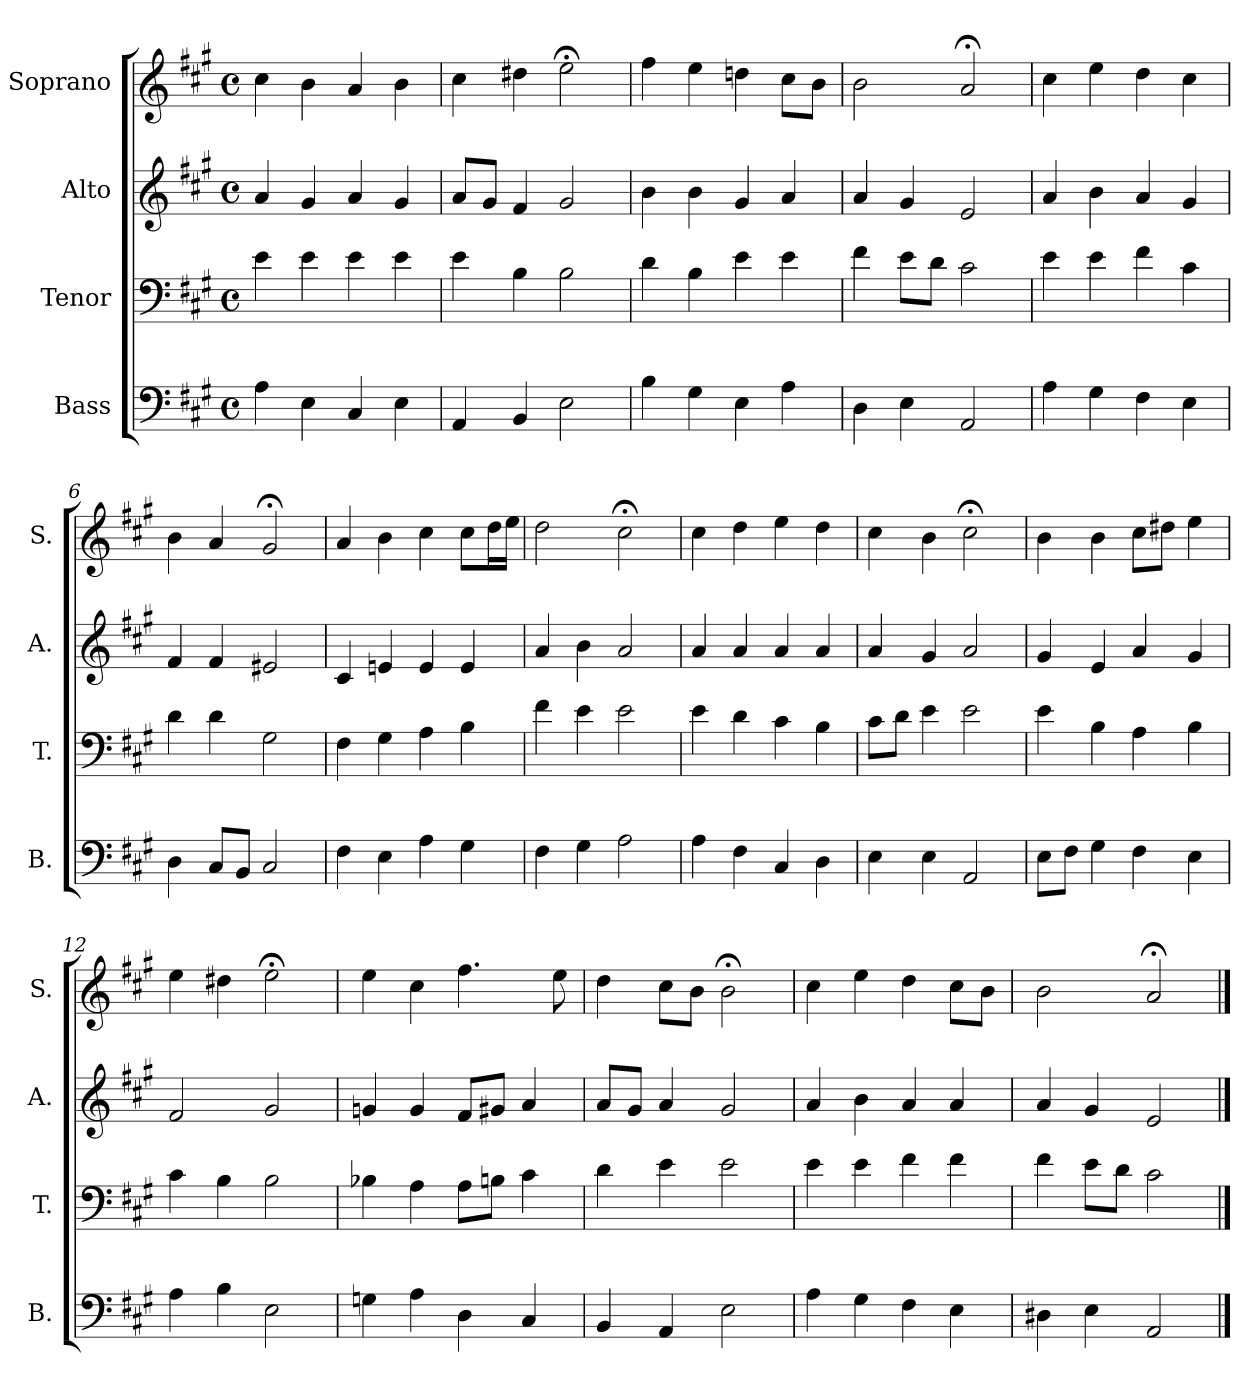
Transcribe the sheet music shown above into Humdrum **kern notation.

**kern	**kern	**kern	**kern
*part4	*part3	*part2	*part1
*staff4	*staff3	*staff2	*staff1
*I"Bass	*I"Tenor	*I"Alto	*I"Soprano
*I'B.	*I'T.	*I'A.	*I'S.
*clefF4	*clefF4	*clefG2	*clefG2
*k[f#c#g#]	*k[f#c#g#]	*k[f#c#g#]	*k[f#c#g#]
*A:	*A:	*A:	*A:
*M4/4	*M4/4	*M4/4	*M4/4
*met(c)	*met(c)	*met(c)	*met(c)
=1	=1	=1	=1
4A\	4e\	4a/	4cc#\
4E\	4e\	4g#/	4b\
4C#/	4e\	4a/	4a/
4E\	4e\	4g#/	4b\
=2	=2	=2	=2
4AA/	4e\	8a/L	4cc#\
.	.	8g#/J	.
4BB/	4B\	4f#/	4dd#X\
2E\	2B\	2g#/	2ee;<\
=3	=3	=3	=3
4B\	4d\	4b\	4ff#\
4G#\	4B\	4b\	4ee\
4E\	4e\	4g#/	4ddn\
4A\	4e\	4a/	8cc#\L
.	.	.	8b\J
=4	=4	=4	=4
4D\	4f#\	4a/	2b\
4E\	8e\L	4g#/	.
.	8d\J	.	.
2AA/	2c#\	2e/	2a;</
=5	=5	=5	=5
4A\	4e\	4a/	4cc#\
4G#\	4e\	4b\	4ee\
4F#\	4f#\	4a/	4dd\
4E\	4c#\	4g#/	4cc#\
=6	=6	=6	=6
4D\	4d\	4f#/	4b\
8C#/L	4d\	4f#/	4a/
8BB/J	.	.	.
2C#/	2G#\	2e#X/	2g#;</
!!LO:LB:g=z
=7	=7	=7	=7
4F#\	4F#\	4c#/	4a/
4E\	4G#\	4en/	4b\
4A\	4A\	4e/	4cc#\
4G#\	4B\	4e/	8cc#\L
.	.	.	16dd\L
.	.	.	16ee\JJ
=8	=8	=8	=8
4F#\	4f#\	4a/	2dd\
4G#\	4e\	4b\	.
2A\	2e\	2a/	2cc#;<\
=9	=9	=9	=9
4A\	4e\	4a/	4cc#\
4F#\	4d\	4a/	4dd\
4C#/	4c#\	4a/	4ee\
4D\	4B\	4a/	4dd\
=10	=10	=10	=10
4E\	8c#\L	4a/	4cc#\
.	8d\J	.	.
4E\	4e\	4g#/	4b\
2AA/	2e\	2a/	2cc#;<\
=11	=11	=11	=11
8E\L	4e\	4g#/	4b\
8F#\J	.	.	.
4G#\	4B\	4e/	4b\
4F#\	4A\	4a/	8cc#\L
.	.	.	8dd#X\J
4E\	4B\	4g#/	4ee\
!!LO:LB:g=z
=12	=12	=12	=12
4A\	4c#\	2f#/	4ee\
4B\	4B\	.	4dd#X\
2E\	2B\	2g#/	2ee;<\
=13	=13	=13	=13
4Gn\	4B-X\	4gn/	4ee\
4A\	4A\	4g/	4cc#\
4D\	8A\L	8f#/L	4.ff#\
.	8Bn\J	8g#X/J	.
4C#/	4c#\	4a/	.
.	.	.	8ee\
=14	=14	=14	=14
4BB/	4d\	8a/L	4dd\
.	.	8g#/J	.
4AA/	4e\	4a/	8cc#\L
.	.	.	8b\J
2E\	2e\	2g#/	2b;<\
=15	=15	=15	=15
4A\	4e\	4a/	4cc#\
4G#\	4e\	4b\	4ee\
4F#\	4f#\	4a/	4dd\
4E\	4f#\	4a/	8cc#\L
.	.	.	8b\J
=16	=16	=16	=16
4D#X\	4f#\	4a/	2b\
4E\	8e\L	4g#/	.
.	8d\J	.	.
2AA/	2c#\	2e/	2a;</
==	==	==	==
*-	*-	*-	*-
